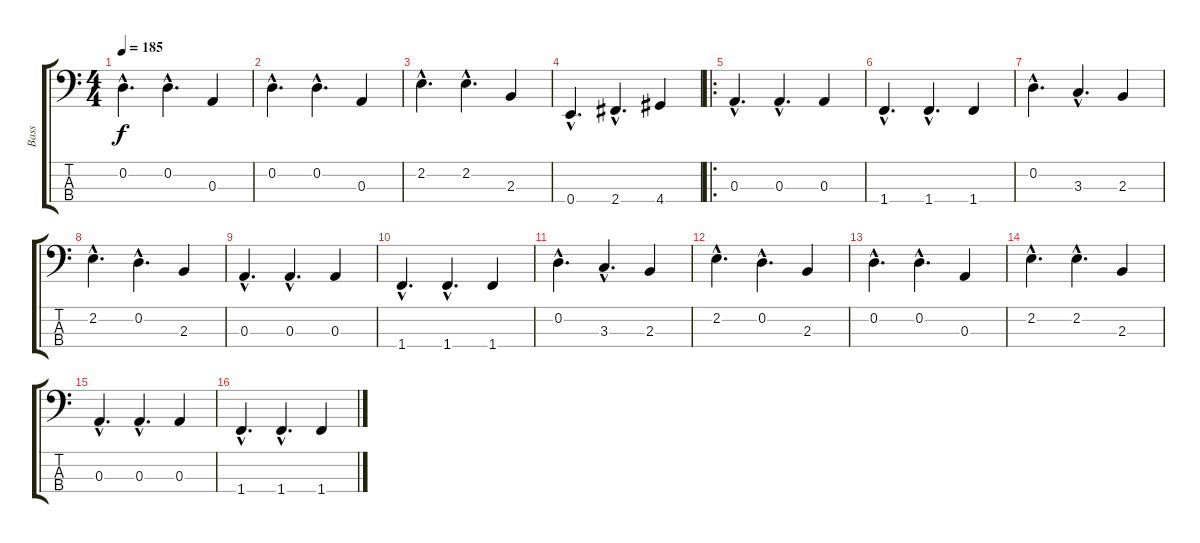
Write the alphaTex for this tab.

\track ("Bass" "Bass") {instrument electricbassfinger}
\staff {score tabs}
\tuning (G2 D2 A1 E1) {hide}
\ts (4 4)
\tempo 185
\clef f4
\ks c
0.2{hac}.4{d dy f} 0.2{hac}.4{d} 0.3.4 |
0.2{hac}.4{d} 0.2{hac}.4{d} 0.3.4 |
2.2{hac}.4{d} 2.2{hac}.4{d} 2.3.4 |
0.4{hac}.4{d} 2.4{hac}.4{d} 4.4.4 |
\ro
0.3{hac}.4{d} 0.3{hac}.4{d} 0.3.4 |
1.4{hac}.4{d} 1.4{hac}.4{d} 1.4.4 |
0.2{hac}.4{d} 3.3{hac}.4{d} 2.3.4 |
2.2{hac}.4{d} 0.2{hac}.4{d} 2.3.4 |
0.3{hac}.4{d} 0.3{hac}.4{d} 0.3.4 |
1.4{hac}.4{d} 1.4{hac}.4{d} 1.4.4 |
0.2{hac}.4{d} 3.3{hac}.4{d} 2.3.4 |
2.2{hac}.4{d} 0.2{hac}.4{d} 2.3.4 |
0.2{hac}.4{d} 0.2{hac}.4{d} 0.3.4 |
2.2{hac}.4{d} 2.2{hac}.4{d} 2.3.4 |
0.3{hac}.4{d} 0.3{hac}.4{d} 0.3.4 |
1.4{hac}.4{d} 1.4{hac}.4{d} 1.4.4
